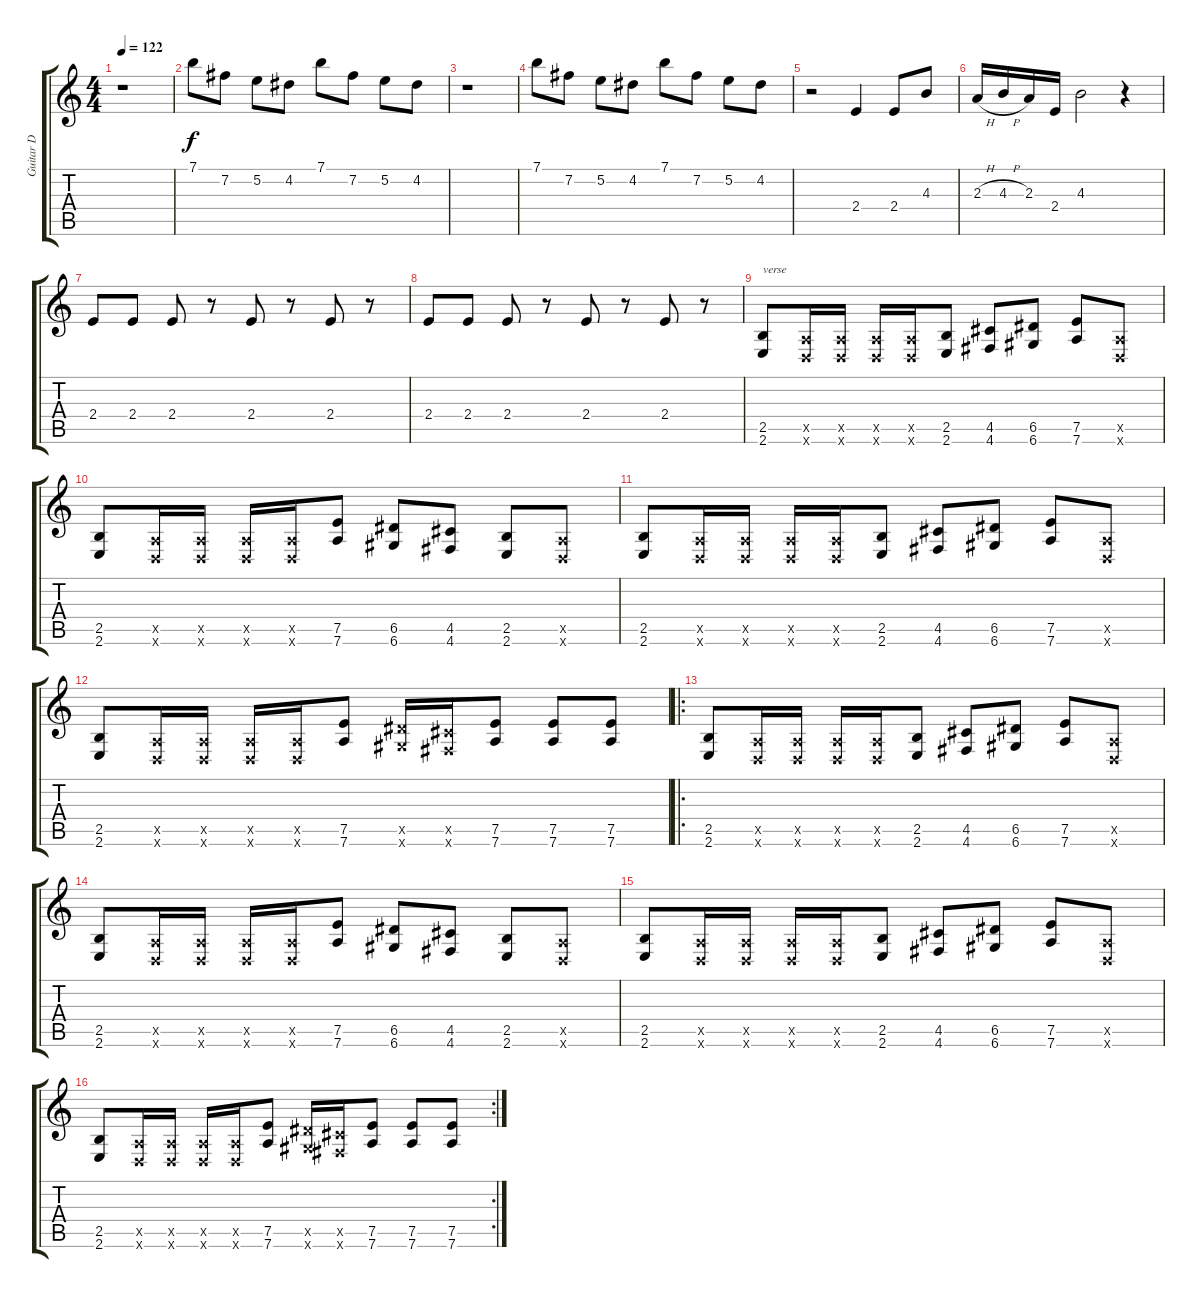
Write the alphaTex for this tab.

\track ("Guitar D" "Guitar D") {instrument distortionguitar}
\staff {score tabs}
\tuning (E4 B3 G3 D3 A2 D2) {hide}
\ts (4 4)
\tempo 122
\clef g2
\ks c
r.1{dy f} |
7.1.8 7.2.8 5.2.8 4.2.8 7.1.8 7.2.8 5.2.8 4.2.8 |
r.1 |
7.1.8 7.2.8 5.2.8 4.2.8 7.1.8 7.2.8 5.2.8 4.2.8 |
r.2{instrument electricguitarjazz} 2.4.4 2.4.8 4.3.8 |
2.3{h}.16 4.3{h}.16 2.3.16 2.4.16 4.3.2 r.4 |
2.4.8 2.4.8 2.4.8 r.8 2.4.8 r.8 2.4.8 r.8 |
2.4.8 2.4.8 2.4.8 r.8 2.4.8 r.8 2.4.8 r.8 |
(2.5 2.6).8{txt "verse"} (0.5{x} 0.6{x}).16 (0.5{x} 0.6{x}).16 (0.5{x} 0.6{x}).16 (0.5{x} 0.6{x}).16 (2.5 2.6).8 (4.5 4.6).8 (6.5 6.6).8 (7.5 7.6).8 (0.5{x} 0.6{x}).8 |
(2.5 2.6).8 (0.5{x} 0.6{x}).16 (0.5{x} 0.6{x}).16 (0.5{x} 0.6{x}).16 (0.5{x} 0.6{x}).16 (7.5 7.6).8 (6.5 6.6).8 (4.5 4.6).8 (2.5 2.6).8 (0.5{x} 0.6{x}).8 |
(2.5 2.6).8 (0.5{x} 0.6{x}).16 (0.5{x} 0.6{x}).16 (0.5{x} 0.6{x}).16 (0.5{x} 0.6{x}).16 (2.5 2.6).8 (4.5 4.6).8 (6.5 6.6).8 (7.5 7.6).8 (0.5{x} 0.6{x}).8 |
(2.5 2.6).8 (0.5{x} 0.6{x}).16 (0.5{x} 0.6{x}).16 (0.5{x} 0.6{x}).16 (0.5{x} 0.6{x}).16 (7.5 7.6).8 (6.5{x} 6.6{x}).16 (4.5{x} 4.6{x}).16 (7.5 7.6).8 (7.5 7.6).8 (7.5 7.6).8 |
\ro
(2.5 2.6).8 (0.5{x} 0.6{x}).16 (0.5{x} 0.6{x}).16 (0.5{x} 0.6{x}).16 (0.5{x} 0.6{x}).16 (2.5 2.6).8 (4.5 4.6).8 (6.5 6.6).8 (7.5 7.6).8 (0.5{x} 0.6{x}).8 |
(2.5 2.6).8 (0.5{x} 0.6{x}).16 (0.5{x} 0.6{x}).16 (0.5{x} 0.6{x}).16 (0.5{x} 0.6{x}).16 (7.5 7.6).8 (6.5 6.6).8 (4.5 4.6).8 (2.5 2.6).8 (0.5{x} 0.6{x}).8 |
(2.5 2.6).8 (0.5{x} 0.6{x}).16 (0.5{x} 0.6{x}).16 (0.5{x} 0.6{x}).16 (0.5{x} 0.6{x}).16 (2.5 2.6).8 (4.5 4.6).8 (6.5 6.6).8 (7.5 7.6).8 (0.5{x} 0.6{x}).8 |
\rc 2
(2.5 2.6).8 (0.5{x} 0.6{x}).16 (0.5{x} 0.6{x}).16 (0.5{x} 0.6{x}).16 (0.5{x} 0.6{x}).16 (7.5 7.6).8 (6.5{x} 6.6{x}).16 (4.5{x} 4.6{x}).16 (7.5 7.6).8 (7.5 7.6).8 (7.5 7.6).8
